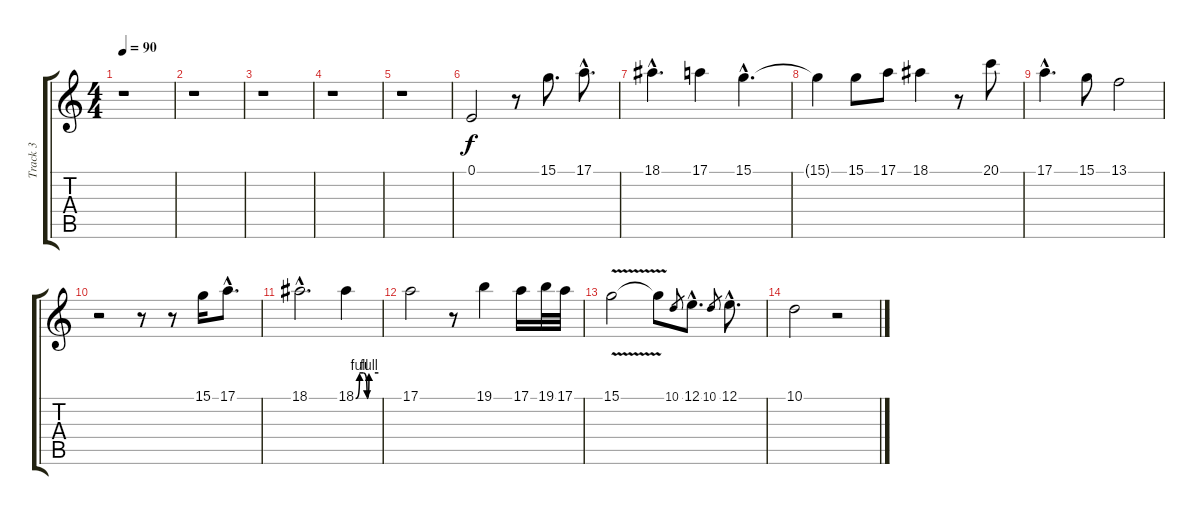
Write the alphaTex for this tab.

\track ("Track 3" "Track 3") {instrument drawbarorgan}
\staff {score tabs}
\tuning (E4 B3 G3 D3 A2 E2) {hide}
\ts (4 4)
\tempo 90
\clef g2
\ks c
r.1{dy f} |
r.1 |
r.1 |
r.1 |
r.1 |
0.1.2 r.8 15.1.8{d} 17.1{hac}.8{d} |
18.1{hac}.4{d} 17.1.4 15.1{hac}.4{d} |
15.1{t}.4 15.1.8 17.1.8 18.1.4 r.8 20.1.8 |
17.1{hac}.4{d} 15.1.8 13.1.2 |
r.2 r.8 r.8 15.1.16 17.1{hac}.8{d} |
18.1{hac}.2{d} 18.1{be (custom 0 0 10 4 20 4 30 0 35 4 60 4)}.4 |
17.1.2 r.8 19.1.4 17.1.16 19.1.32 17.1.32 |
15.1{v}.2 15.1{t}.8 10.1.8{gr} 12.1{hac}.8{d} 10.1.8{gr} 12.1{hac}.8{d} |
10.1.2 r.2
